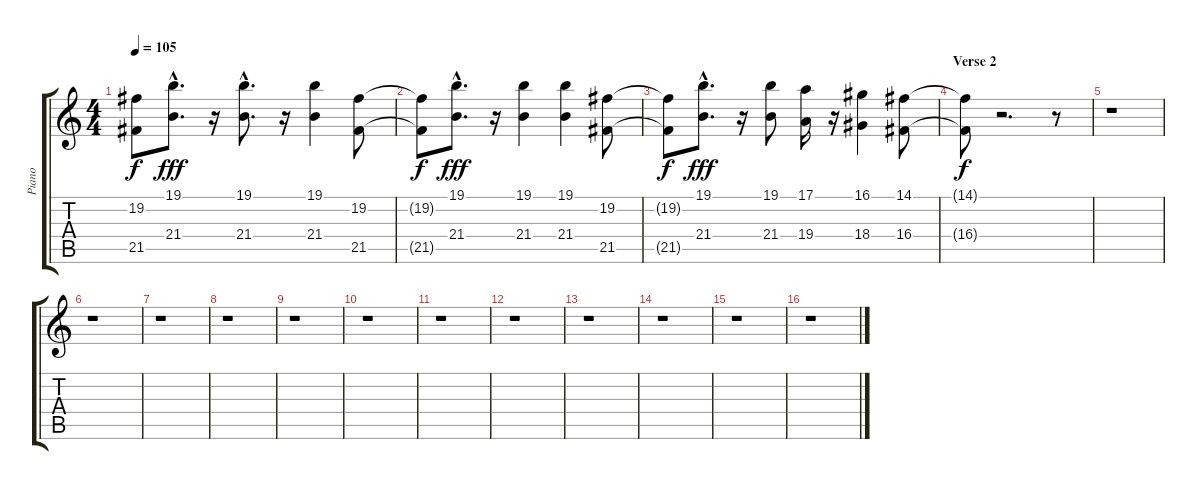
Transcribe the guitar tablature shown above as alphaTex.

\track ("Piano" "Piano") {instrument electricgrandpiano}
\staff {score tabs}
\tuning (E4 B3 G3 D3 A2 E2) {hide}
\ts (4 4)
\tempo 105
\clef g2
\ks c
(19.2{t} 21.5{t}).8{dy f} (19.1{hac} 21.4{hac}).8{d dy fff} r.16 (19.1{hac} 21.4{hac}).8{d} r.16 (19.1 21.4).4 (19.2 21.5).8 |
(19.2{t} 21.5{t}).8{dy f} (19.1{hac} 21.4{hac}).8{d dy fff} r.16 (19.1 21.4).4 (19.1 21.4).4 (19.2 21.5).8 |
(19.2{t} 21.5{t}).8{dy f} (19.1{hac} 21.4{hac}).8{d dy fff} r.16 (19.1 21.4).8 (17.1 19.4).16 r.16 (16.1 18.4).4 (14.1 16.4).8 |
\section ("" "Verse 2")
(14.1{t} 16.4{t}).8{dy f} r.2{d} r.8 |
r.1 |
r.1 |
r.1 |
r.1 |
r.1 |
r.1 |
r.1 |
r.1 |
r.1 |
r.1 |
r.1 |
r.1
